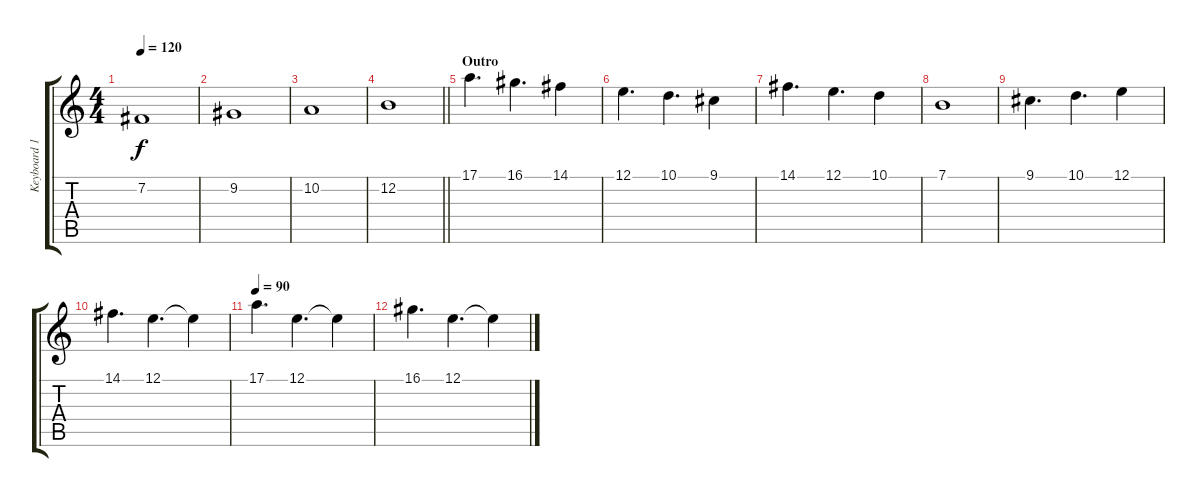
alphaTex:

\track ("Keyboard 1" "Keyboard 1") {instrument stringensemble2}
\staff {score tabs}
\tuning (E4 B3 G3 D3 A2 E2) {hide}
\ts (4 4)
\tempo 120
\clef g2
\ks c
7.2.1{dy f} |
9.2.1 |
10.2.1 |
\barLineRight lightlight
12.2.1 |
\section ("" "Outro")
17.1.4{d volume 13 instrument stringensemble2} 16.1.4{d} 14.1.4 |
12.1.4{d} 10.1.4{d} 9.1.4 |
14.1.4{d} 12.1.4{d} 10.1.4 |
7.1.1 |
9.1.4{d} 10.1.4{d} 12.1.4 |
14.1.4{d} 12.1.4{d} 12.1{t}.4 |
\tempo 90
17.1.4{d} 12.1.4{d} 12.1{t}.4 |
16.1.4{d} 12.1.4{d} 12.1{t}.4
